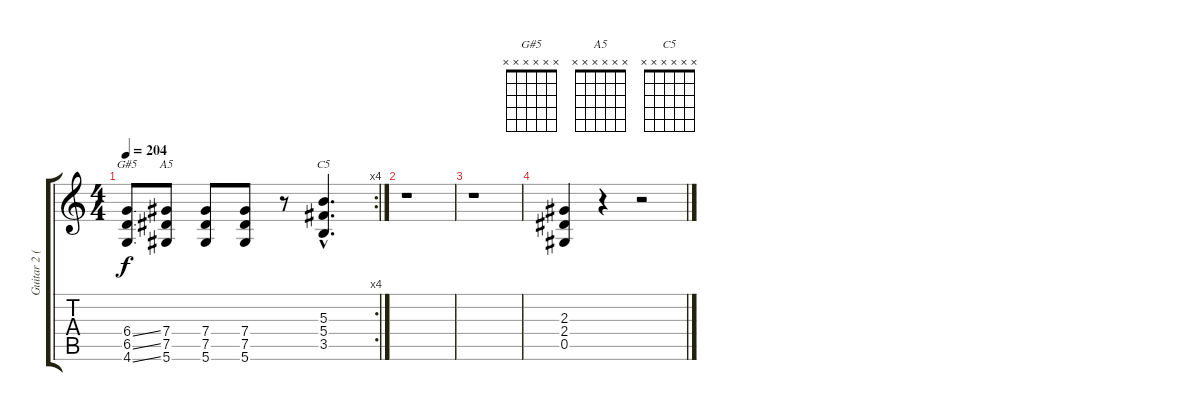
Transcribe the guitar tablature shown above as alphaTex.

\track ("Guitar 2 (Izzy)" "Guitar 2 (") {instrument overdrivenguitar}
\staff {score tabs}
\tuning (Eb4 Bb3 Gb3 Db3 Ab2 Eb2) {hide}
\chord ("G#5" x x x x x x)
\chord ("A5" x x x x x x)
\chord ("C5" x x x x x x)
\rc 4
\ts (4 4)
\tempo 204
\clef g2
\ks c
(6.4{ss} 6.5{ss} 4.6{ss}).8{ch "G#5" dy f} (7.4 7.5 5.6).8{ch "A5"} (7.4 7.5 5.6).8 (7.4 7.5 5.6).8 r.8 (5.3{hac} 5.4{hac} 3.5{hac}).4{d ch "C5"} |
r.1 |
r.1 |
(2.3 2.4 0.5).4 r.4 r.2
